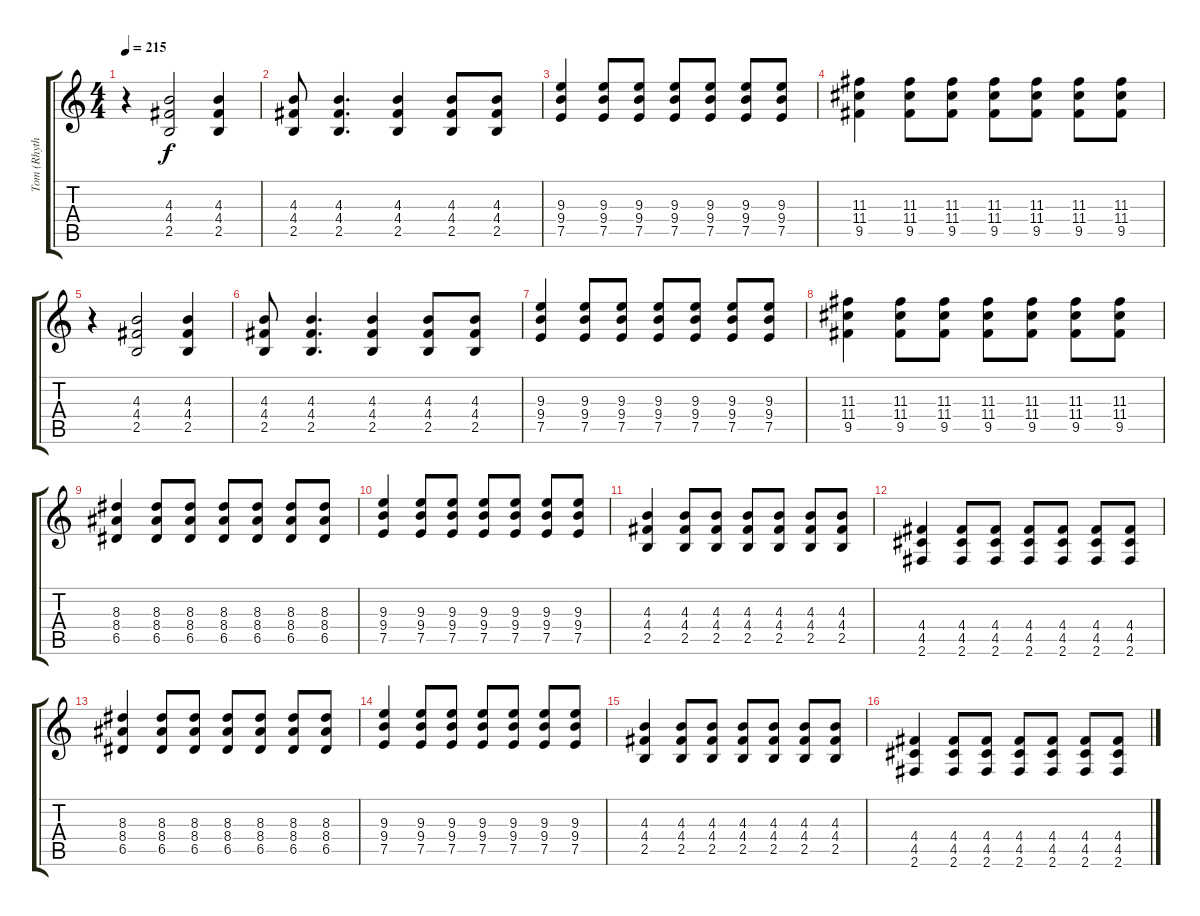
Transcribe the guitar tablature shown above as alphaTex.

\track ("Tom (Rhythm Guitar)" "Tom (Rhyth") {instrument overdrivenguitar}
\staff {score tabs}
\tuning (E4 B3 G3 D3 A2 E2) {hide}
\ts (4 4)
\tempo 215
\clef g2
\ks c
r.4{dy f} (4.3 4.4 2.5).2 (4.3 4.4 2.5).4 |
(4.3 4.4 2.5).8 (4.3 4.4 2.5).4{d} (4.3 4.4 2.5).4 (4.3 4.4 2.5).8 (4.3 4.4 2.5).8 |
(9.3 9.4 7.5).4 (9.3 9.4 7.5).8 (9.3 9.4 7.5).8 (9.3 9.4 7.5).8 (9.3 9.4 7.5).8 (9.3 9.4 7.5).8 (9.3 9.4 7.5).8 |
(11.3 11.4 9.5).4 (11.3 11.4 9.5).8 (11.3 11.4 9.5).8 (11.3 11.4 9.5).8 (11.3 11.4 9.5).8 (11.3 11.4 9.5).8 (11.3 11.4 9.5).8 |
r.4 (4.3 4.4 2.5).2 (4.3 4.4 2.5).4 |
(4.3 4.4 2.5).8 (4.3 4.4 2.5).4{d} (4.3 4.4 2.5).4 (4.3 4.4 2.5).8 (4.3 4.4 2.5).8 |
(9.3 9.4 7.5).4 (9.3 9.4 7.5).8 (9.3 9.4 7.5).8 (9.3 9.4 7.5).8 (9.3 9.4 7.5).8 (9.3 9.4 7.5).8 (9.3 9.4 7.5).8 |
(11.3 11.4 9.5).4 (11.3 11.4 9.5).8 (11.3 11.4 9.5).8 (11.3 11.4 9.5).8 (11.3 11.4 9.5).8 (11.3 11.4 9.5).8 (11.3 11.4 9.5).8 |
(8.3 8.4 6.5).4 (8.3 8.4 6.5).8 (8.3 8.4 6.5).8 (8.3 8.4 6.5).8 (8.3 8.4 6.5).8 (8.3 8.4 6.5).8 (8.3 8.4 6.5).8 |
(9.3 9.4 7.5).4 (9.3 9.4 7.5).8 (9.3 9.4 7.5).8 (9.3 9.4 7.5).8 (9.3 9.4 7.5).8 (9.3 9.4 7.5).8 (9.3 9.4 7.5).8 |
(4.3 4.4 2.5).4 (4.3 4.4 2.5).8 (4.3 4.4 2.5).8 (4.3 4.4 2.5).8 (4.3 4.4 2.5).8 (4.3 4.4 2.5).8 (4.3 4.4 2.5).8 |
(4.4 4.5 2.6).4 (4.4 4.5 2.6).8 (4.4 4.5 2.6).8 (4.4 4.5 2.6).8 (4.4 4.5 2.6).8 (4.4 4.5 2.6).8 (4.4 4.5 2.6).8 |
(8.3 8.4 6.5).4 (8.3 8.4 6.5).8 (8.3 8.4 6.5).8 (8.3 8.4 6.5).8 (8.3 8.4 6.5).8 (8.3 8.4 6.5).8 (8.3 8.4 6.5).8 |
(9.3 9.4 7.5).4 (9.3 9.4 7.5).8 (9.3 9.4 7.5).8 (9.3 9.4 7.5).8 (9.3 9.4 7.5).8 (9.3 9.4 7.5).8 (9.3 9.4 7.5).8 |
(4.3 4.4 2.5).4 (4.3 4.4 2.5).8 (4.3 4.4 2.5).8 (4.3 4.4 2.5).8 (4.3 4.4 2.5).8 (4.3 4.4 2.5).8 (4.3 4.4 2.5).8 |
(4.4 4.5 2.6).4 (4.4 4.5 2.6).8 (4.4 4.5 2.6).8 (4.4 4.5 2.6).8 (4.4 4.5 2.6).8 (4.4 4.5 2.6).8 (4.4 4.5 2.6).8
